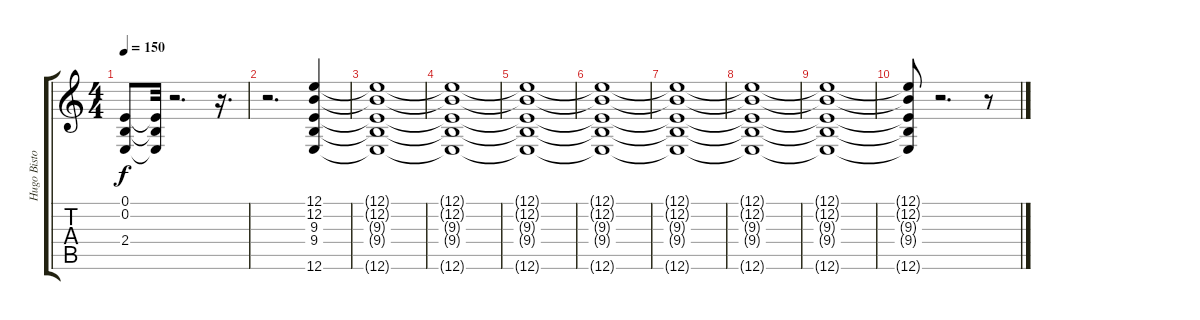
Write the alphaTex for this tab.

\track ("Hugo Bistolfi" "Hugo Bisto") {instrument synthstrings1}
\staff {score tabs}
\tuning (E4 B3 G3 D3 A2 E2) {hide}
\ts (4 4)
\tempo 150
\clef g2
\ks c
(0.1 0.2 2.4).8{dy f} (0.1{t} 0.2{t} 2.4{t}).32 r.2{d} r.16{d} |
r.2{d} (12.1 12.2 9.3 9.4 12.6).4 |
(12.1{t} 12.2{t} 9.3{t} 9.4{t} 12.6{t}).1 |
(12.1{t} 12.2{t} 9.3{t} 9.4{t} 12.6{t}).1 |
(12.1{t} 12.2{t} 9.3{t} 9.4{t} 12.6{t}).1 |
(12.1{t} 12.2{t} 9.3{t} 9.4{t} 12.6{t}).1 |
(12.1{t} 12.2{t} 9.3{t} 9.4{t} 12.6{t}).1 |
(12.1{t} 12.2{t} 9.3{t} 9.4{t} 12.6{t}).1 |
(12.1{t} 12.2{t} 9.3{t} 9.4{t} 12.6{t}).1 |
(12.1{t} 12.2{t} 9.3{t} 9.4{t} 12.6{t}).8 r.2{d} r.8
